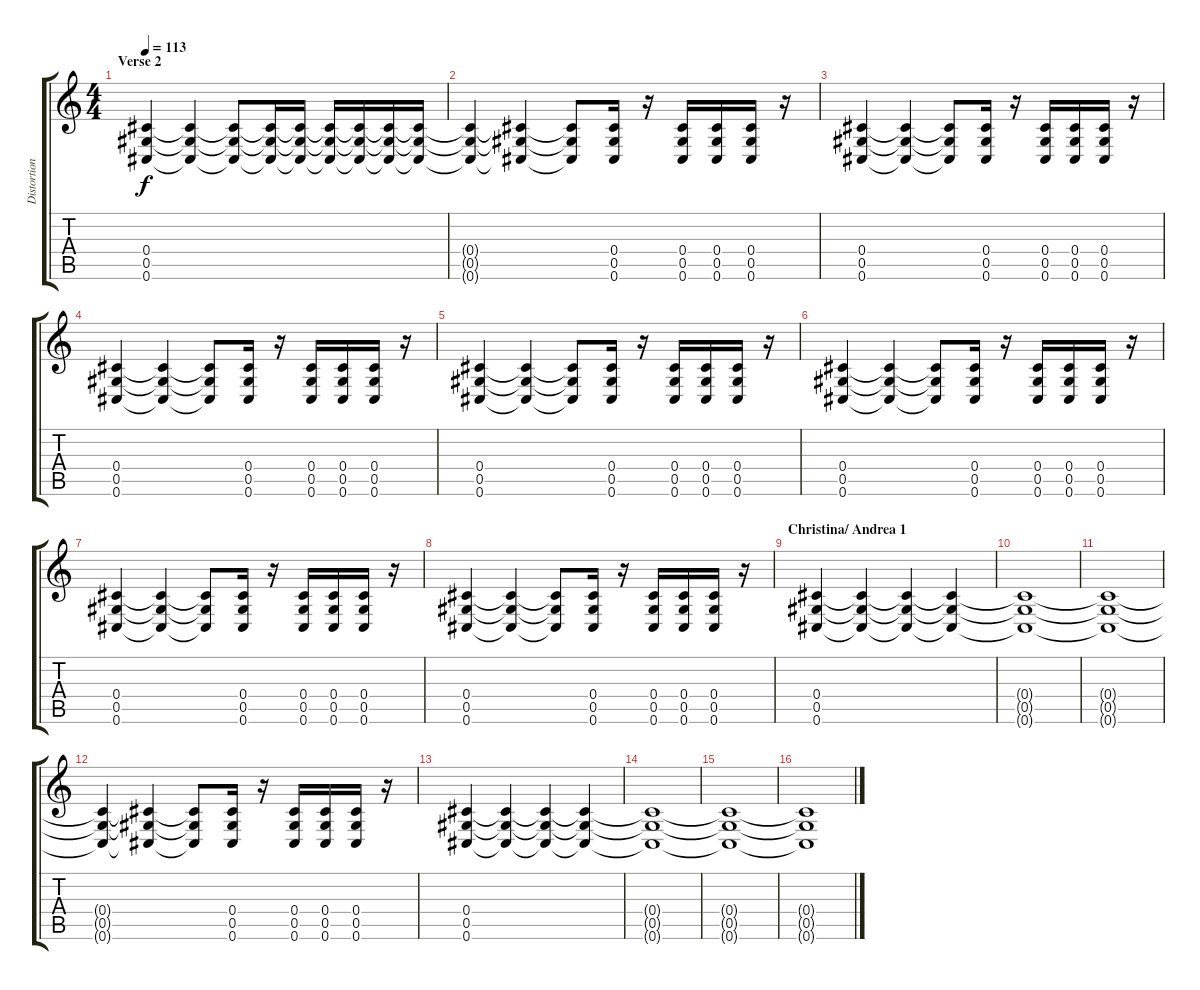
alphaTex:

\track ("Distortion 1" "Distortion") {instrument overdrivenguitar}
\staff {score tabs}
\tuning (Eb4 Bb3 Gb3 Db3 Ab2 Db2) {hide}
\ts (4 4)
\section ("" "Verse 2")
\tempo 113
\clef g2
\ks c
(0.4 0.5 0.6).4{dy f} (0.4{t} 0.5{t} 0.6{t}).4 (0.4{t} 0.5{t} 0.6{t}).8 (0.4{t} 0.5{t} 0.6{t}).16 (0.4{t} 0.5{t} 0.6{t}).16 (0.4{t} 0.5{t} 0.6{t}).16 (0.4{t} 0.5{t} 0.6{t}).16 (0.4{t} 0.5{t} 0.6{t}).16 (0.4{t} 0.5{t} 0.6{t}).16 |
(0.4{t} 0.5{t} 0.6{t}).4 (0.4{t} 0.5{t} 0.6{t}).4 (0.4{t} 0.5{t} 0.6{t}).8 (0.4 0.5 0.6).16 r.16 (0.4 0.5 0.6).16 (0.4 0.5 0.6).16 (0.4 0.5 0.6).16 r.16 |
(0.4 0.5 0.6).4 (0.4{t} 0.5{t} 0.6{t}).4 (0.4{t} 0.5{t} 0.6{t}).8 (0.4 0.5 0.6).16 r.16 (0.4 0.5 0.6).16 (0.4 0.5 0.6).16 (0.4 0.5 0.6).16 r.16 |
(0.4 0.5 0.6).4 (0.4{t} 0.5{t} 0.6{t}).4 (0.4{t} 0.5{t} 0.6{t}).8 (0.4 0.5 0.6).16 r.16 (0.4 0.5 0.6).16 (0.4 0.5 0.6).16 (0.4 0.5 0.6).16 r.16 |
(0.4 0.5 0.6).4 (0.4{t} 0.5{t} 0.6{t}).4 (0.4{t} 0.5{t} 0.6{t}).8 (0.4 0.5 0.6).16 r.16 (0.4 0.5 0.6).16 (0.4 0.5 0.6).16 (0.4 0.5 0.6).16 r.16 |
(0.4 0.5 0.6).4 (0.4{t} 0.5{t} 0.6{t}).4 (0.4{t} 0.5{t} 0.6{t}).8 (0.4 0.5 0.6).16 r.16 (0.4 0.5 0.6).16 (0.4 0.5 0.6).16 (0.4 0.5 0.6).16 r.16 |
(0.4 0.5 0.6).4 (0.4{t} 0.5{t} 0.6{t}).4 (0.4{t} 0.5{t} 0.6{t}).8 (0.4 0.5 0.6).16 r.16 (0.4 0.5 0.6).16 (0.4 0.5 0.6).16 (0.4 0.5 0.6).16 r.16 |
(0.4 0.5 0.6).4 (0.4{t} 0.5{t} 0.6{t}).4 (0.4{t} 0.5{t} 0.6{t}).8 (0.4 0.5 0.6).16 r.16 (0.4 0.5 0.6).16 (0.4 0.5 0.6).16 (0.4 0.5 0.6).16 r.16 |
\section ("" "Christina/ Andrea 1")
(0.4 0.5 0.6).4 (0.4{t} 0.5{t} 0.6{t}).4 (0.4{t} 0.5{t} 0.6{t}).4 (0.4{t} 0.5{t} 0.6{t}).4 |
(0.4{t} 0.5{t} 0.6{t}).1 |
(0.4{t} 0.5{t} 0.6{t}).1 |
(0.4{t} 0.5{t} 0.6{t}).4 (0.4{t} 0.5{t} 0.6{t}).4 (0.4{t} 0.5{t} 0.6{t}).8 (0.4 0.5 0.6).16 r.16 (0.4 0.5 0.6).16 (0.4 0.5 0.6).16 (0.4 0.5 0.6).16 r.16 |
(0.4 0.5 0.6).4 (0.4{t} 0.5{t} 0.6{t}).4 (0.4{t} 0.5{t} 0.6{t}).4 (0.4{t} 0.5{t} 0.6{t}).4 |
(0.4{t} 0.5{t} 0.6{t}).1 |
(0.4{t} 0.5{t} 0.6{t}).1 |
(0.4{t} 0.5{t} 0.6{t}).1
